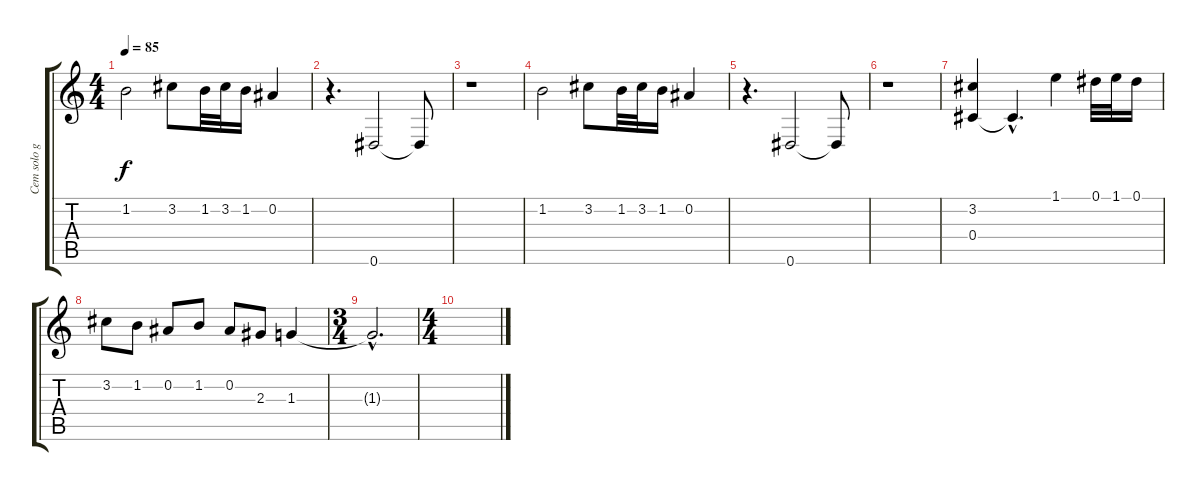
\track ("Cem solo gitar" "Cem solo g") {instrument acousticguitarsteel}
\staff {score tabs}
\tuning (Eb4 Bb3 Gb3 Db3 Ab2 Eb2) {hide}
\ts (4 4)
\tempo 85
\tempo 80
\tempo 85
\clef g2
\ks c
1.2.2{dy f instrument acousticguitarsteel} 3.2.8 1.2.32 3.2.32 1.2.16 0.2.4 |
r.4{d} 0.6.2 0.6{t}.8 |
r.1 |
1.2.2 3.2.8 1.2.32 3.2.32 1.2.16 0.2.4 |
r.4{d} 0.6.2 0.6{t}.8 |
r.1 |
(3.2 0.4).4 0.4{hac t}.4{d} 1.1.4 0.1.32 1.1.32 0.1.16 |
3.2.8 1.2.8 0.2.8 1.2.8 0.2.8 2.3.8 1.3.4 |
\ts (3 4)
1.3{hac t}.2{d} |
\ts (4 4)
